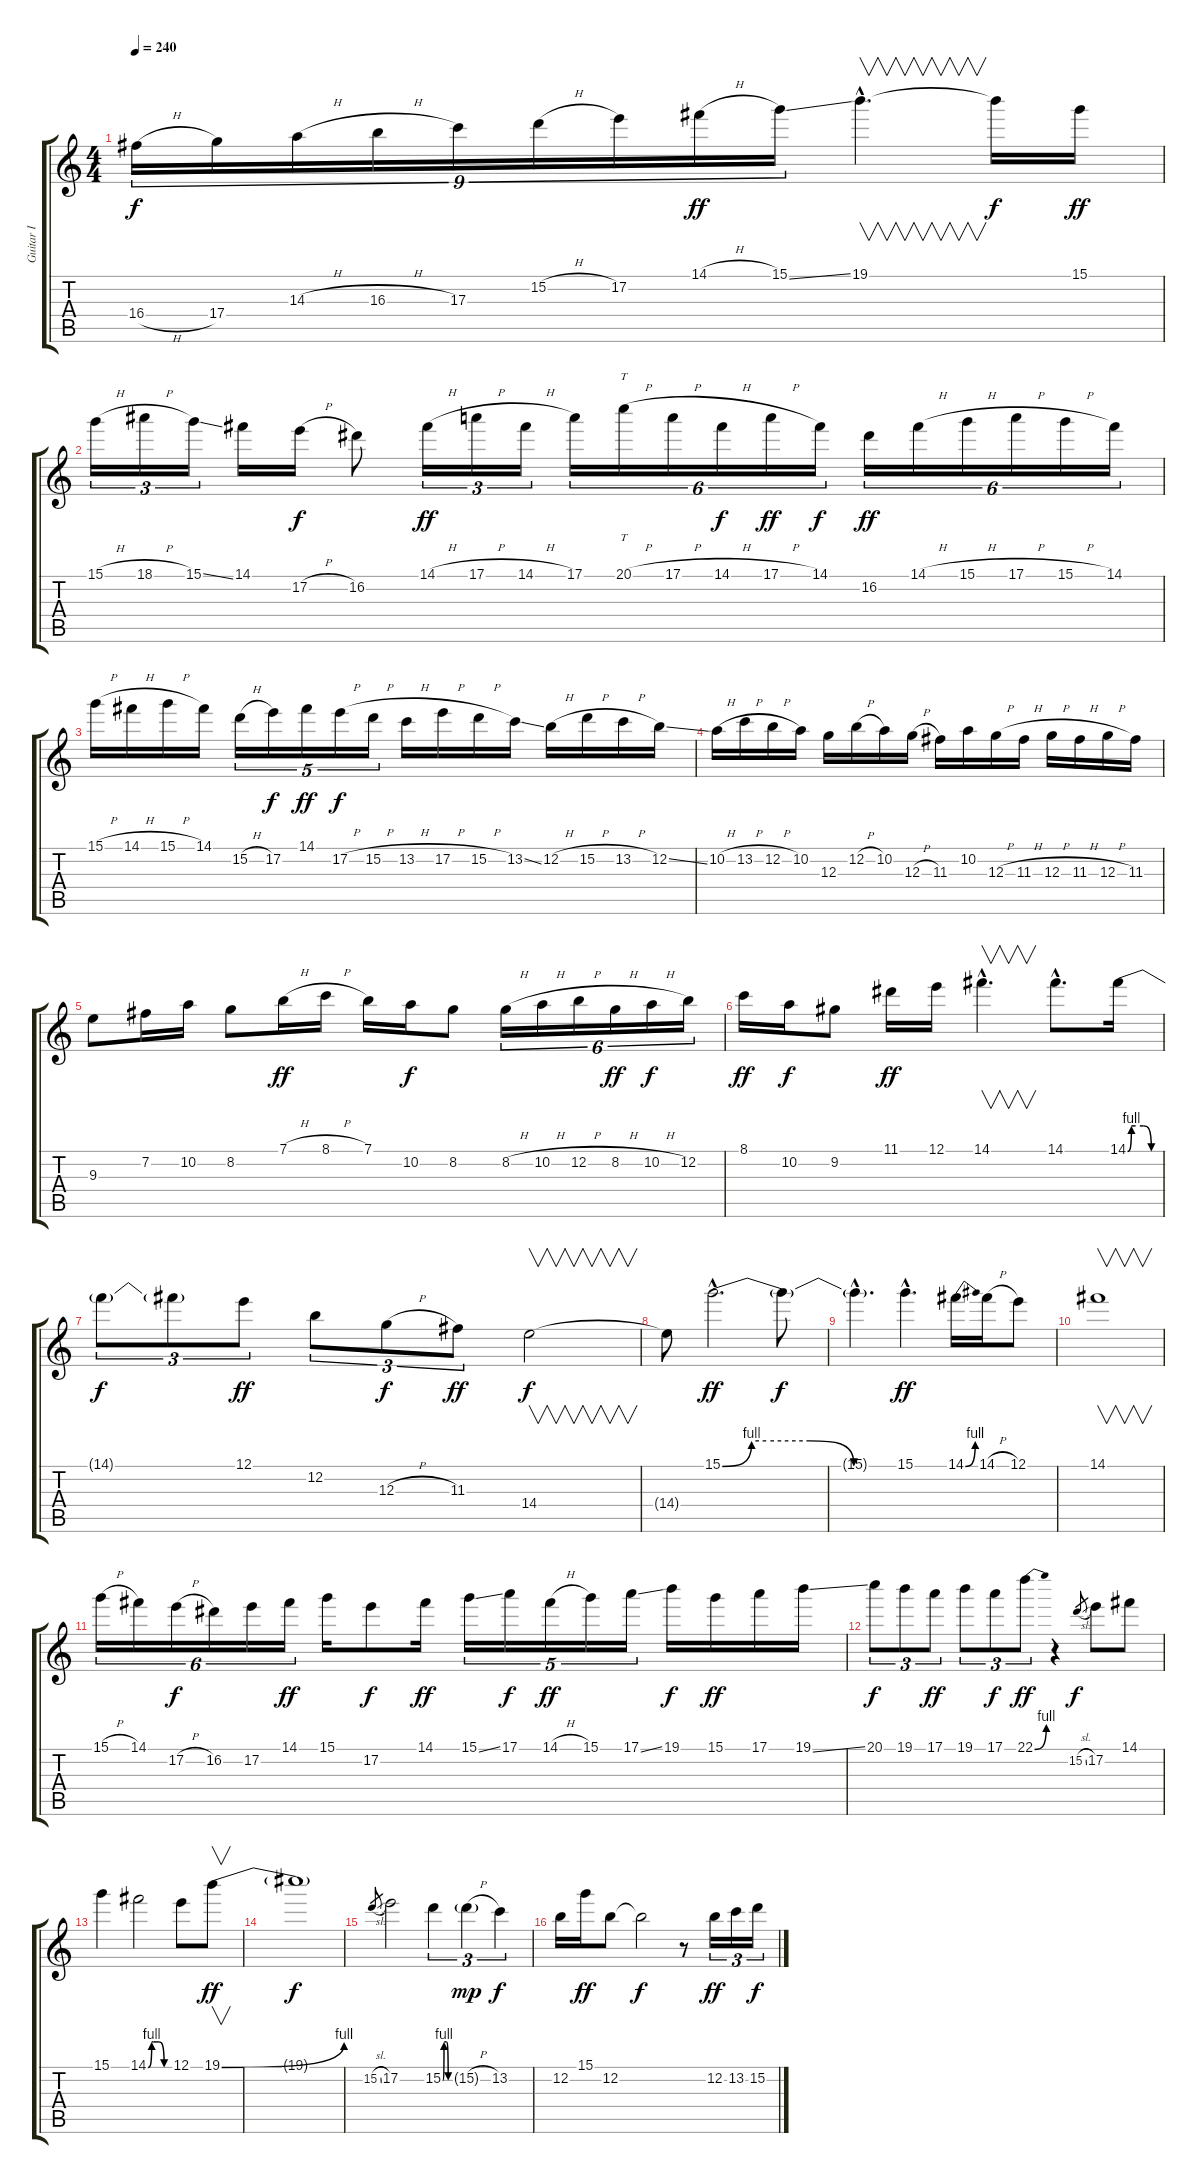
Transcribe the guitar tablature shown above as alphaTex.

\track ("Guitar I" "Guitar I") {instrument overdrivenguitar}
\staff {score tabs}
\tuning (E4 B3 G3 D3 A2 E2) {hide}
\ts (4 4)
\tempo 240
\clef g2
\ks c
16.4{h}.16{tu (9 8) dy f} 17.4.16{tu (9 8)} 14.3{h}.16{tu (9 8)} 16.3{h}.16{tu (9 8)} 17.3.16{tu (9 8)} 15.2{h}.16{tu (9 8)} 17.2.16{tu (9 8)} 14.1{h}.16{tu (9 8) dy ff} 15.1{ss}.16{tu (9 8)} 19.1{hac}.4{v d} 19.1{t}.16{dy f} 15.1.16{dy ff} |
15.1{h}.16{tu (3 2)} 18.1{h}.16{tu (3 2)} 15.1{ss}.16{tu (3 2)} 14.1.16 17.2{h}.16{dy f} 16.2.8 14.1{h}.16{tu (3 2) dy ff} 17.1{h}.16{tu (3 2)} 14.1{h}.16{tu (3 2)} 17.1.16{tu (6 4)} 20.1{h}.16{tt tu (6 4)} 17.1{h}.16{tu (6 4)} 14.1{h}.16{tu (6 4) dy f} 17.1{h}.16{tu (6 4) dy ff} 14.1.16{tu (6 4) dy f} 16.2.16{tu (6 4) dy ff} 14.1{h}.16{tu (6 4)} 15.1{h}.16{tu (6 4)} 17.1{h}.16{tu (6 4)} 15.1{h}.16{tu (6 4)} 14.1.16{tu (6 4)} |
15.1{h}.16 14.1{h}.16 15.1{h}.16 14.1.16 15.2{h}.16{tu (5 4)} 17.2.16{tu (5 4) dy f} 14.1.16{tu (5 4) dy ff} 17.2{h}.16{tu (5 4) dy f} 15.2{h}.16{tu (5 4)} 13.2{h}.16 17.2{h}.16 15.2{h}.16 13.2{ss}.16 12.2{h}.16 15.2{h}.16 13.2{h}.16 12.2{ss}.16 |
10.2{h}.16 13.2{h}.16 12.2{h}.16 10.2.16 12.3.16 12.2{h}.16 10.2.16 12.3{h}.16 11.3.16 10.2.16 12.3{h}.16 11.3{h}.16 12.3{h}.16 11.3{h}.16 12.3{h}.16 11.3.16 |
9.3.8 7.2.16 10.2.16 8.2.8 7.1{h}.16{dy ff} 8.1{h}.16 7.1.16 10.2.16{dy f} 8.2.8 8.2{h}.16{tu (6 4)} 10.2{h}.16{tu (6 4)} 12.2{h}.16{tu (6 4)} 8.2{h}.16{tu (6 4) dy ff} 10.2{h}.16{tu (6 4) dy f} 12.2.16{tu (6 4)} |
8.1.16{dy ff} 10.2.16{dy f} 9.2.8 11.1.16{dy ff} 12.1.16 14.1{hac}.4{v d} 14.1{hac}.8{d} 14.1{be (custom 0 0 7 4 15 4 30 4 45 0 60 0)}.16 |
14.1{t}.8{tu (3 2) dy f} 14.1{t}.8{tu (3 2)} 12.1.8{tu (3 2) dy ff} 12.2.8{tu (3 2)} 12.3{h}.8{tu (3 2) dy f} 11.3.8{tu (3 2) dy ff} 14.4.2{v dy f} |
14.4{t}.8 15.1{be (custom 0 0 10 4 15 4 30 4 45 0 60 0) hac}.2{d dy ff} 15.1{t}.8{dy f} |
15.1{hac t}.4{d} 15.1{hac}.4{d dy ff} 14.1{be (bend 0 0 60 4)}.16 14.1{h}.16 12.1.8 |
14.1.1{v} |
15.1{h}.16{tu (6 4)} 14.1.16{tu (6 4)} 17.2{h}.16{tu (6 4) dy f} 16.2.16{tu (6 4)} 17.2.16{tu (6 4)} 14.1.16{tu (6 4) dy ff} 15.1.16 17.2.8{dy f} 14.1.16{dy ff} 15.1{ss}.16{tu (5 4)} 17.1.16{tu (5 4) dy f} 14.1{h}.16{tu (5 4) dy ff} 15.1.16{tu (5 4)} 17.1{ss}.16{tu (5 4)} 19.1.16{dy f} 15.1.16{dy ff} 17.1.16 19.1{ss}.16 |
20.1.8{tu (3 2) dy f} 19.1.8{tu (3 2)} 17.1.8{tu (3 2) dy ff} 19.1.8{tu (3 2)} 17.1.8{tu (3 2) dy f} 22.1{be (bend 0 0 60 4)}.8{tu (3 2) dy ff} r.4 15.2{sl}.8{gr dy f} 17.2.8 14.1.8 |
15.1.4 14.1{be (custom 0 0 10 4 15 4 30 4 45 0 60 0)}.2 12.1.8 19.1{be (bend 0 0 60 4)}.8{v dy ff} |
19.1{t}.1{dy f} |
15.2{sl}.8{gr} 17.2.2 15.2{be (custom 0 0 10 4 15 4 30 4 45 0 60 0)}.4{tu (3 2)} 15.2{h g}.4{tu (3 2) dy mp} 13.2.4{tu (3 2) dy f} |
12.2.16 15.1.16{dy ff} 12.2.8 12.2{t}.2{dy f} r.8 12.2.16{tu (3 2) dy ff} 13.2.16{tu (3 2)} 15.2.16{tu (3 2) dy f}
